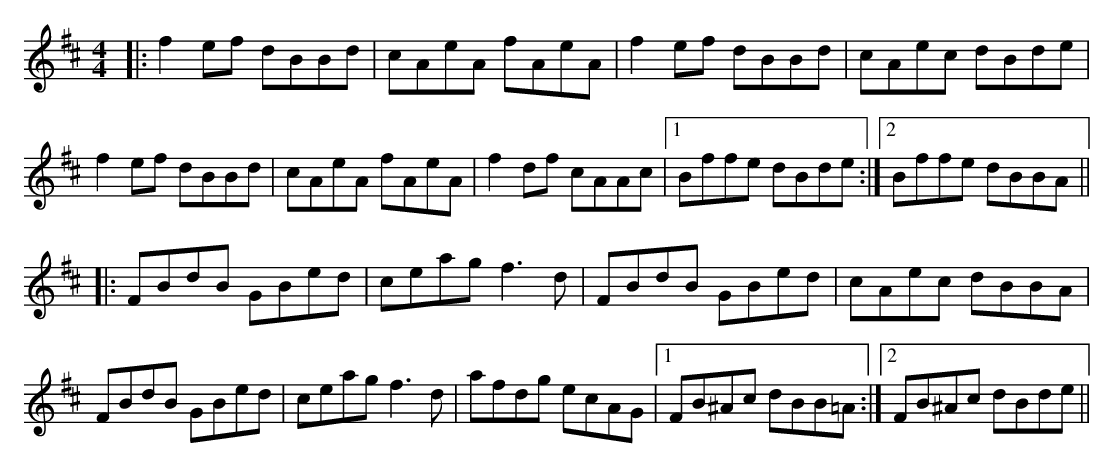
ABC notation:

X:1
M:4/4
K:Bmin
|:f2 ef dBBd|cAeA fAeA|f2 ef dBBd|cAec dBde|
f2 ef dBBd|cAeA fAeA|f2 df cAAc|1 Bffe dBde:|2 Bffe dBBA||
|:FBdB GBed|ceag f3d|FBdB GBed|cAec dBBA|
FBdB GBed|ceag f3d|afdg ecAG|1 FB^Ac dBB=A:|2 FB^Ac dBde||
